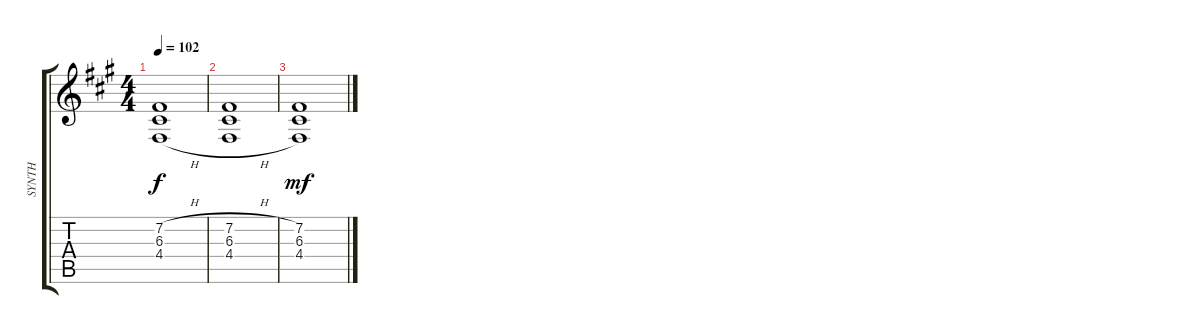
\track ("SYNTH" "SYNTH") {instrument lead3calliope}
\staff {score tabs}
\tuning (E4 B3 G3 D3 A2 E2) {hide}
\ts (4 4)
\tempo 102
\clef g2
\ks a
(7.2{h} 6.3{h} 4.4{h}).1{dy f} |
(7.2{h} 6.3{h} 4.4{h}).1 |
(7.2 6.3 4.4).1{dy mf}
